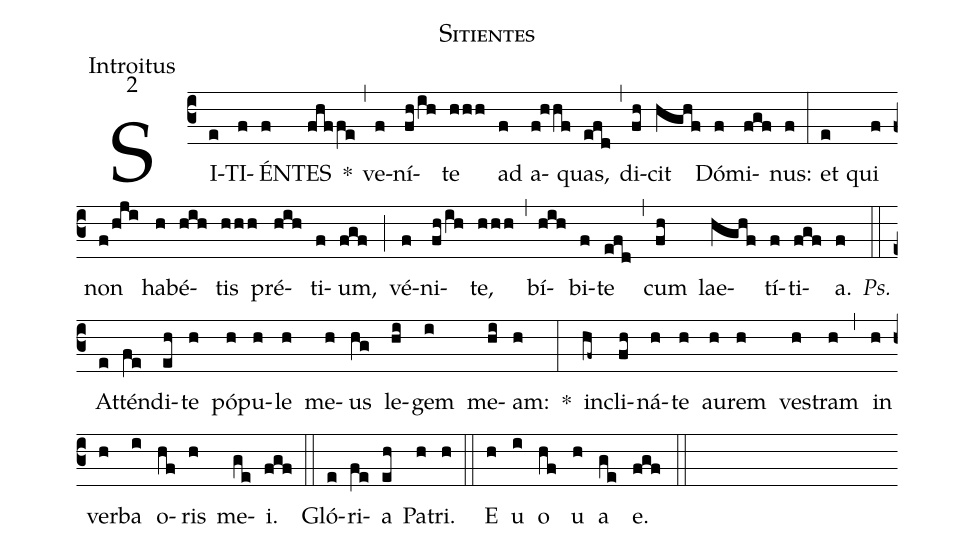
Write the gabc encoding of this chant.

name:Sitientes;
office-part:Introitus;
mode:2;
%%
(c3) SI(e)TI(f)ÉN(f)TES(fhffe) *(,) ve(f)ní(fh/ih)te(hhh) ad(f) a(f!hhf)quas,(efd) (,) di(fh)cit(hghf) Dó(f)mi(fgf)nus:(f) (:) et(e) qui(f) non(f/hji) ha(h)bé(hih)tis(hhh) pré(hih)ti(f)um,(fgf) (;) vé(f)ni(fh/ih)te,(hhh) (,) bí(hih)bi(f)te(efd) (,) cum(fh) lae(hghf)tí(f)ti(fgf)a.(f) <i>Ps.</i>(::) At(e)tén(fe)di(eh)te(h) pó(h)pu(h)le(h) me(h)us(hg) le(hi)gem(i) me(hi)am:(h) *(:) in(hf~)cli(fh)ná(h)te(h) au(h)rem(h) ves(h)tram(h) (,) in(h) ver(h)ba(i) o(hf)ris(h) me(ge)i.(fgf) (::) Gló(e)ri(fe)a(eh) Pa(h)tri.(h) (::) E(h) u(i) o(hf) u(h) a(ge) e.(fgf) (::)
